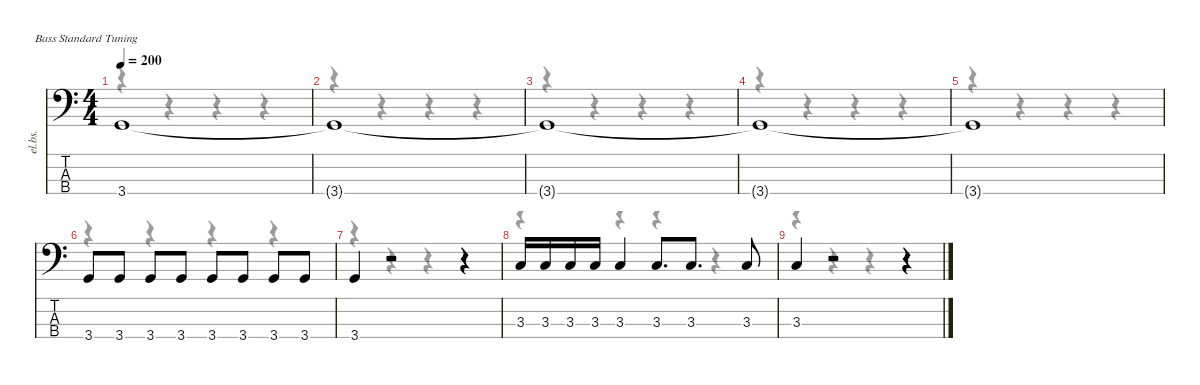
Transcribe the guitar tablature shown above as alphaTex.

\hideDynamics
\bracketExtendMode nobrackets
\otherSystemsTrackNameOrientation horizontal
\track ("Bass" "el.bs.") {instrument electricbassfinger}
\staff {score tabs}
\tuning (G2 D2 A1 E1)
\voice
\ts (4 4)
\scale
0.975432
\tempo 200
\accidentals auto
\clef f4
\ottava regular
\simile none
\ks c
3.4{t}.1{dy f} |
\scale
0.975432 3.4{t}.1 |
\scale
1.10433 3.4{t}.1 |
\scale
0.972637 3.4{t}.1 |
\scale
0.988396 3.4{t}.1 |
\section ("" "")
\scale
0.972637 3.4.8 3.4.8 3.4.8 3.4.8 3.4.8 3.4.8 3.4.8 3.4.8 |
\scale
0.972637 3.4.4 r.2 r.4 |
\scale
0.972637 3.3.16 3.3.16 3.3.16 3.3.16 3.3.4 3.3.8{d} 3.3.8{d} 3.3.8 |
\scale
1.01672 3.3.4 r.2 r.4
\voice
\clef f4
\ottava regular
\simile none
\ks c
r.4{dy mf} r.4 r.4 r.4 |
r.4 r.4 r.4 r.4 |
r.4 r.4 r.4 r.4 |
r.4 r.4 r.4 r.4 |
r.4 r.4 r.4 r.4 |
r.4 r.4 r.4 r.4 |
r.4 r.4 r.4 r.4 |
r.4 r.4 r.4 r.4 |
r.4 r.4 r.4 r.4
